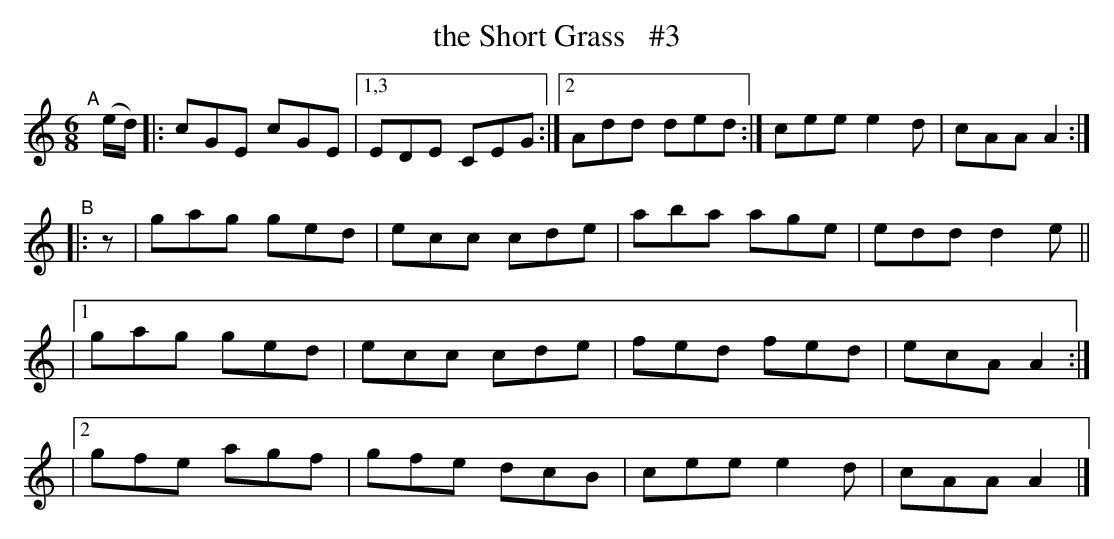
X:1
T: the Short Grass   #3
M: 6/8
L: 1/8
K: C
"^A"\
[|] (e/d/) |: cGE cGE |[1,3 EDE CEG :|[2 Add ded :| cee e2d | cAA A2 :|
"^B"|: z \
|   gag ged | ecc cde | aba age | edd d2e ||
|[1 gag ged | ecc cde | fed fed | ecA A2 :|
|[2 gfe agf | gfe dcB | cee e2d | cAA A2 |]
